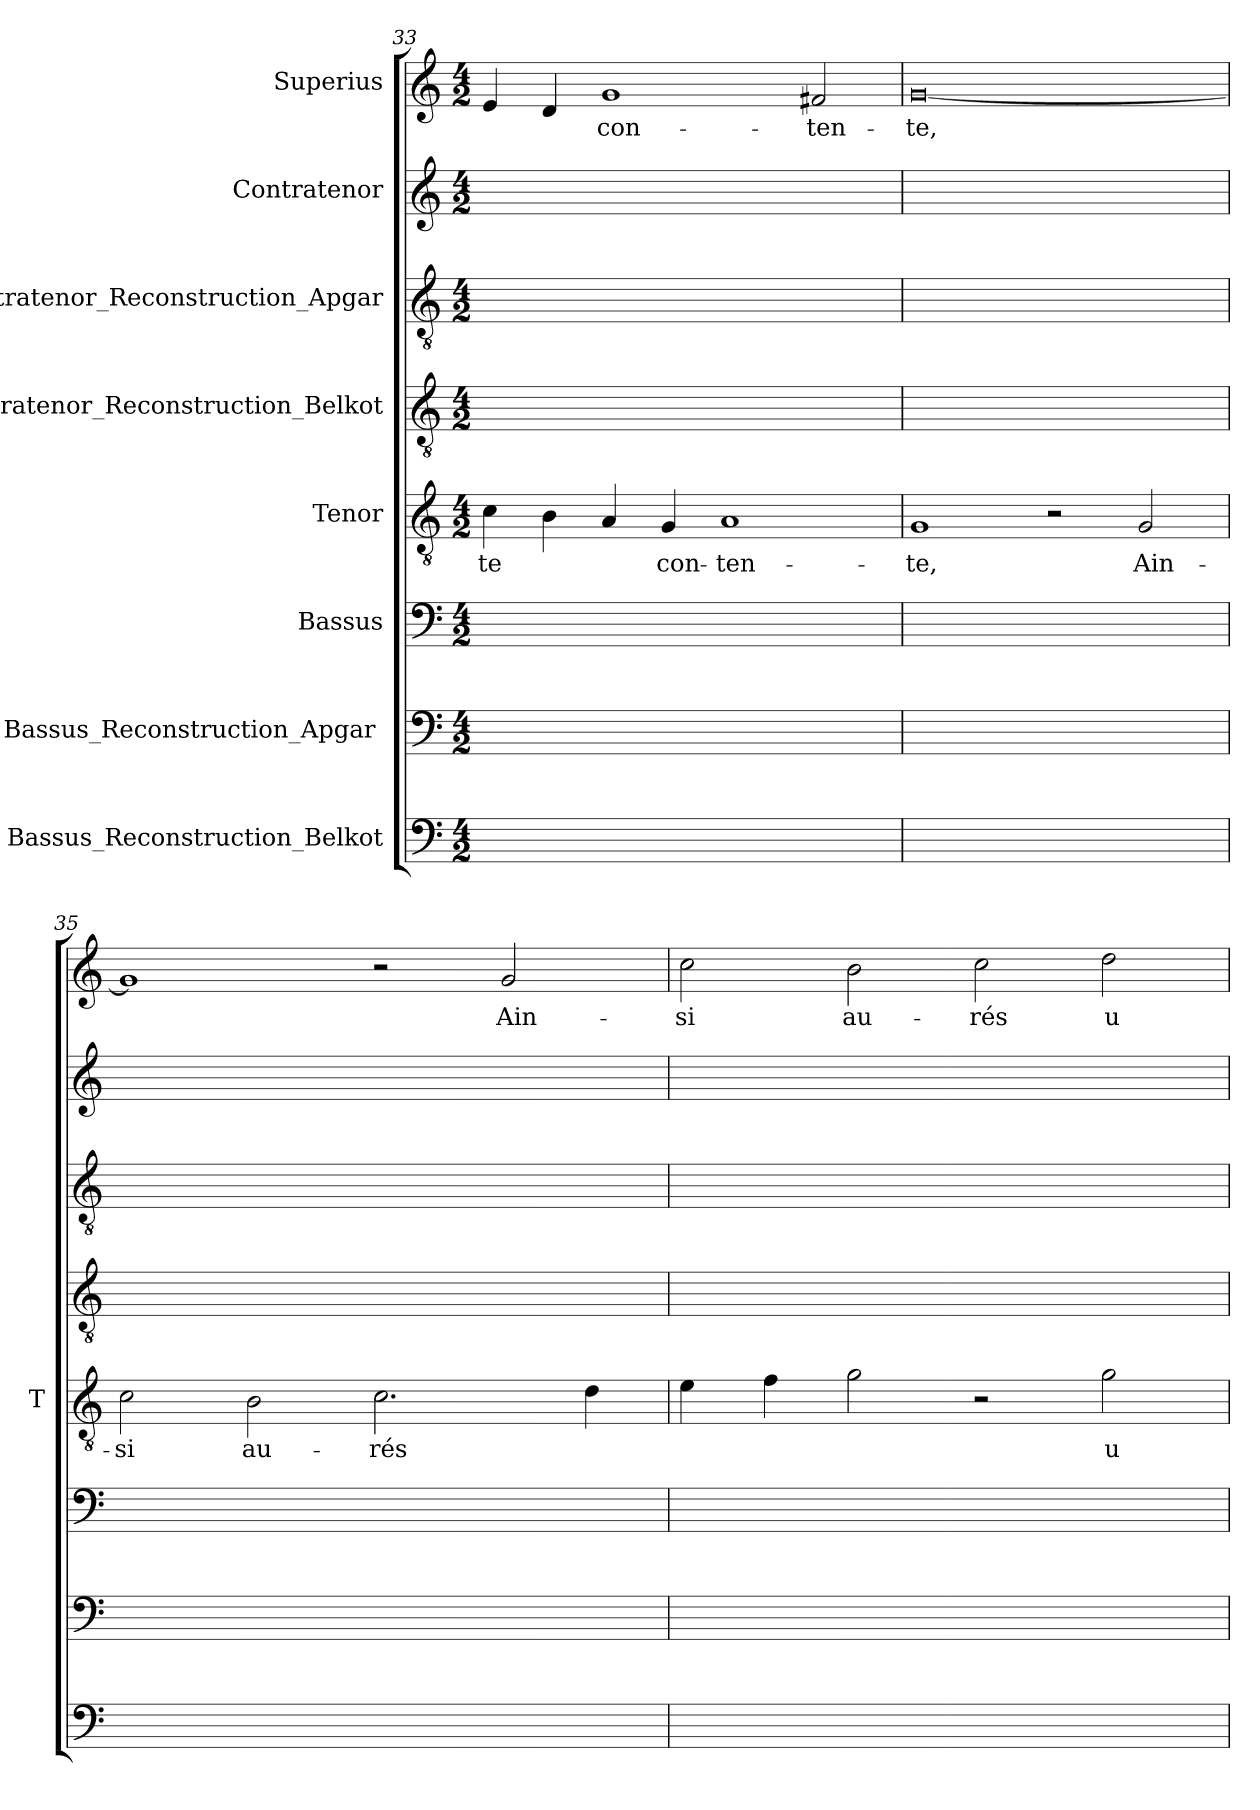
**kern	**kern	**kern	**kern	**text	**kern	**kern	**kern	**kern	**text
*part8	*part7	*part6	*part5	*part5	*part4	*part3	*part2	*part1	*part1
*staff8	*staff7	*staff6	*staff5	*staff5	*staff4	*staff3	*staff2	*staff1	*staff1
*I"Bassus_Reconstruction_Belkot	*I"Bassus_Reconstruction_Apgar 	*I"Bassus	*I"Tenor	*	*I"Contratenor_Reconstruction_Belkot	*I"Contratenor_Reconstruction_Apgar	*I"Contratenor	*I"Superius	*
*	*	*	*I'T	*	*	*	*	*	*
*clefF4	*clefF4	*clefF4	*clefGv2	*	*clefGv2	*clefGv2	*clefG2	*clefG2	*
*k[]	*k[]	*k[]	*k[]	*	*k[]	*k[]	*k[]	*k[]	*
*M4/2	*M4/2	*M4/2	*M4/2	*	*M4/2	*M4/2	*M4/2	*M4/2	*
=33	=33	=33	=33	=33	=33	=33	=33	=33	=33
0ryy	0ryy	0ryy	4c	-te	0ryy	0ryy	0ryy	4e	.
.	.	.	4B	.	.	.	.	4d	.
.	.	.	4A	.	.	.	.	1g	con-
.	.	.	4G	con-	.	.	.	.	.
.	.	.	1A	ten-	.	.	.	.	.
.	.	.	.	.	.	.	.	2f#X	ten-
=34	=34	=34	=34	=34	=34	=34	=34	=34	=34
0ryy	0ryy	0ryy	1G	-te,	0ryy	0ryy	0ryy	[0g	-te,
.	.	.	2r	.	.	.	.	.	.
.	.	.	2G	Ain-	.	.	.	.	.
=35	=35	=35	=35	=35	=35	=35	=35	=35	=35
0ryy	0ryy	0ryy	2c	-si	0ryy	0ryy	0ryy	1g]	.
.	.	.	2B	au-	.	.	.	.	.
.	.	.	2.c	-rés	.	.	.	2r	.
.	.	.	.	.	.	.	.	2g	Ain-
.	.	.	4d	.	.	.	.	.	.
=36	=36	=36	=36	=36	=36	=36	=36	=36	=36
0ryy	0ryy	0ryy	4e	.	0ryy	0ryy	0ryy	2cc	-si
.	.	.	4f	.	.	.	.	.	.
.	.	.	2g	.	.	.	.	2b	au-
.	.	.	2r	.	.	.	.	2cc	-rés
.	.	.	2g	u-	.	.	.	2dd	u-
=	=	=	=	=	=	=	=	=	=
*-	*-	*-	*-	*-	*-	*-	*-	*-	*-
